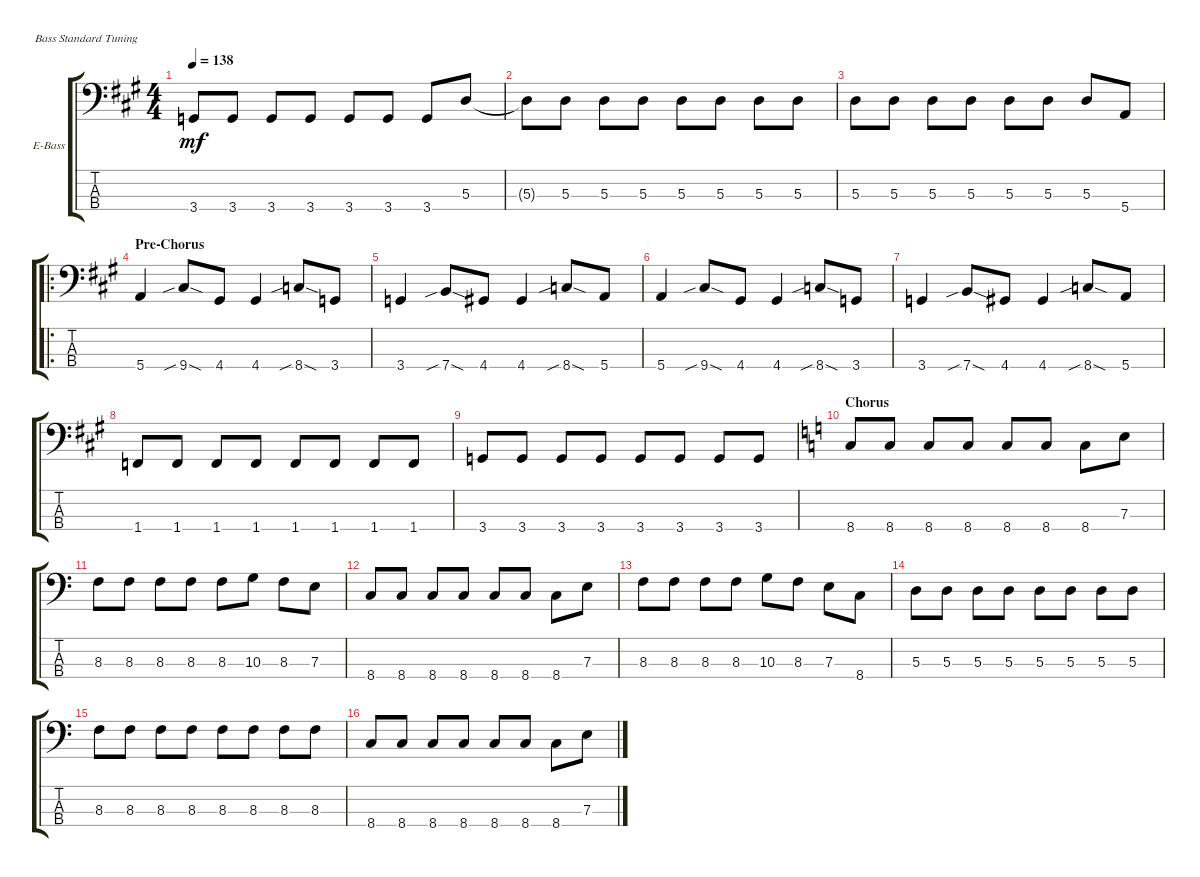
\defaultSystemsLayout 4
\bracketExtendMode groupsimilarinstruments
\firstSystemTrackNameOrientation horizontal
\otherSystemsTrackNameOrientation horizontal
\track ("Electric Bass" "E-Bass") {instrument distortionguitar}
\staff {score tabs}
\tuning (G2 D2 A1 E1)
\ts (4 4)
\tempo 138
\clef f4
\scale
0.333333
\ks a
3.4.8{dy mf} 3.4.8 3.4.8 3.4.8 3.4.8 3.4.8 3.4.8 5.3.8 |
\scale
0.333333 5.3{t}.8 5.3.8 5.3.8 5.3.8 5.3.8 5.3.8 5.3.8 5.3.8 |
\scale
0.333333 5.3.8 5.3.8 5.3.8 5.3.8 5.3.8 5.3.8 5.3.8 5.4.8 |
\ro
\section ("" "Pre-Chorus")
\scale
0.333333 5.4.4 9.4{sib sod}.8 4.4.8 4.4.4 8.4{sib sod}.8 3.4.8 |
\scale
0.333333 3.4.4 7.4{sib sod}.8 4.4.8 4.4.4 8.4{sib sod}.8 5.4.8 |
\scale
0.333333 5.4.4 9.4{sib sod}.8 4.4.8 4.4.4 8.4{sib sod}.8 3.4.8 |
\scale
0.333333 3.4.4 7.4{sib sod}.8 4.4.8 4.4.4 8.4{sib sod}.8 5.4.8 |
\scale
0.333333 1.4.8 1.4.8 1.4.8 1.4.8 1.4.8 1.4.8 1.4.8 1.4.8 |
\scale
0.333333 3.4.8 3.4.8 3.4.8 3.4.8 3.4.8 3.4.8 3.4.8 3.4.8 |
\section ("" "Chorus")
\scale
0.333333
\ks c
8.4.8 8.4.8 8.4.8 8.4.8 8.4.8 8.4.8 8.4.8 7.3.8 |
\scale
0.333333 8.3.8 8.3.8 8.3.8 8.3.8 8.3.8 10.3.8 8.3.8 7.3.8 |
\scale
0.333333 8.4.8 8.4.8 8.4.8 8.4.8 8.4.8 8.4.8 8.4.8 7.3.8 |
\scale
0.333333 8.3.8 8.3.8 8.3.8 8.3.8 10.3.8 8.3.8 7.3.8 8.4.8 |
\scale
0.333333 5.3.8 5.3.8 5.3.8 5.3.8 5.3.8 5.3.8 5.3.8 5.3.8 |
\scale
0.333333 8.3.8 8.3.8 8.3.8 8.3.8 8.3.8 8.3.8 8.3.8 8.3.8 |
\scale
0.333333 8.4.8 8.4.8 8.4.8 8.4.8 8.4.8 8.4.8 8.4.8 7.3.8
